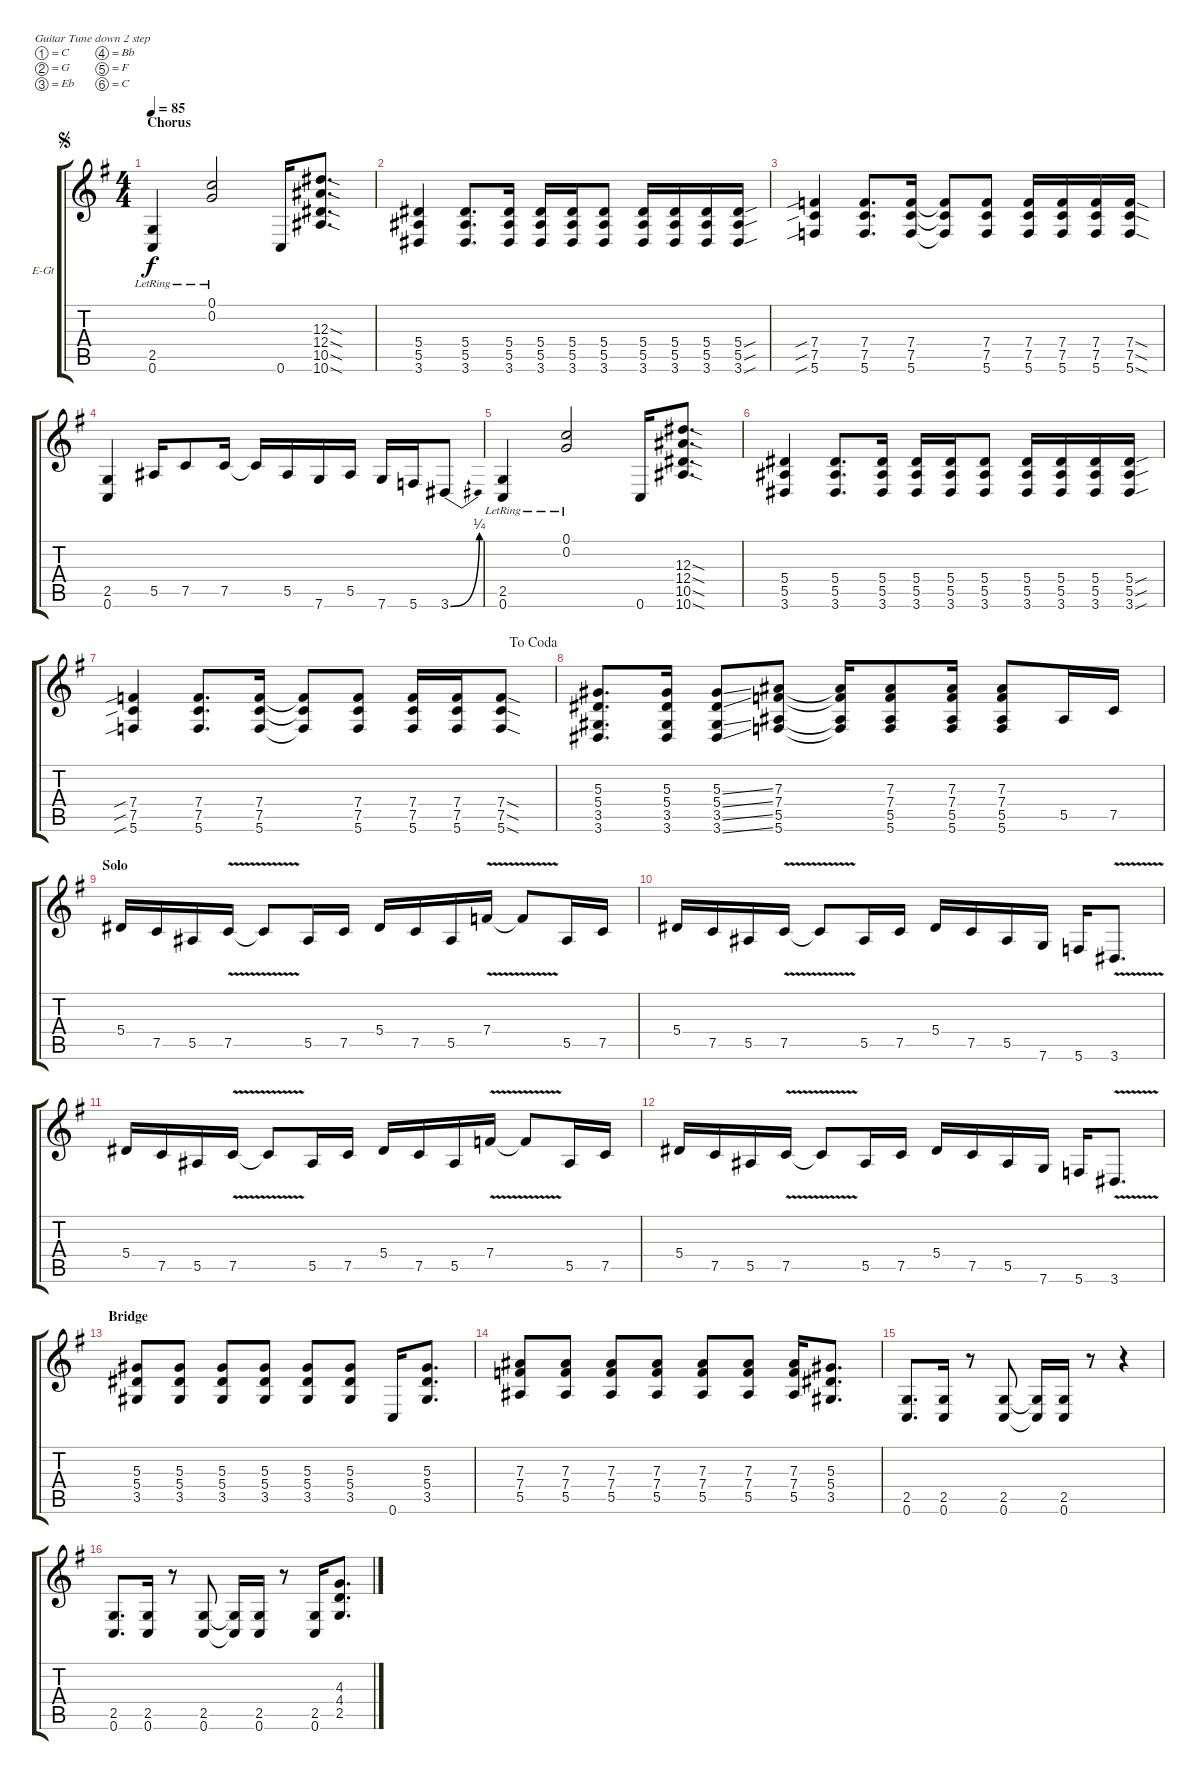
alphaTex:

\defaultSystemsLayout 4
\bracketExtendMode groupsimilarinstruments
\firstSystemTrackNameOrientation horizontal
\otherSystemsTrackNameOrientation horizontal
\track ("Guitar 1" "E-Gt") {instrument distortionguitar}
\staff {score tabs}
\tuning (C4 G3 Eb3 Bb2 F2 C2)
\ts (4 4)
\section ("" "Chorus")
\jump segno
\tempo 85
\clef g2
\ks g
(2.5{lr} 0.6{lr}).4{dy f} (0.1{lr} 0.2{lr}).2 0.6.16 (10.6{sod} 10.5{sod} 12.4{sod} 12.3{sod}).8{d} |
(3.6 5.5 5.4).4 (5.4 5.5 3.6).8{d} (3.6 5.5 5.4).16 (3.6 5.5 5.4).16 (3.6 5.5 5.4).16 (5.4 5.5 3.6).8 (3.6 5.5 5.4).16 (3.6 5.5 5.4).16 (3.6 5.5 5.4).16 (3.6{sou} 5.5{sou} 5.4{sou}).16 |
(7.4{sib} 7.5{sib} 5.6{sib}).4 (7.4 7.5 5.6).8{d} (5.6 7.5 7.4).16 (5.6{t} 7.5{t} 7.4{t}).8 (5.6 7.5 7.4).8 (5.6 7.5 7.4).16 (5.6 7.5 7.4).16 (5.6 7.5 7.4).16 (5.6{sod} 7.5{sod} 7.4{sod}).16 |
(2.5 0.6).4 5.5.16 7.5.8 7.5.16 7.5{t}.16 5.5.16 7.6.16 5.5.16 7.6.16 5.6.16 3.6{be (bend 0 0 3 1)}.8 |
(2.5{lr} 0.6{lr}).4 (0.1{lr} 0.2{lr}).2 0.6.16 (10.6{sod} 10.5{sod} 12.4{sod} 12.3{sod}).8{d} |
(3.6 5.5 5.4).4 (5.4 5.5 3.6).8{d} (3.6 5.5 5.4).16 (3.6 5.5 5.4).16 (3.6 5.5 5.4).16 (5.4 5.5 3.6).8 (3.6 5.5 5.4).16 (3.6 5.5 5.4).16 (3.6 5.5 5.4).16 (3.6{sou} 5.5{sou} 5.4{sou}).16 |
\jump dacoda
(7.4{sib} 7.5{sib} 5.6{sib}).4 (7.4 7.5 5.6).8{d} (5.6 7.5 7.4).16 (5.6{t} 7.5{t} 7.4{t}).8 (5.6 7.5 7.4).8 (5.6 7.5 7.4).16 (5.6 7.5 7.4).16 (5.6{sod} 7.5{sod} 7.4{sod}).8 |
(3.6 3.5 5.4 5.3).8{d} (3.6 3.5 5.4 5.3).16 (3.6{ss} 3.5{ss} 5.4{ss} 5.3{ss}).8 (7.3 7.4 5.5 5.6).8 (5.6{t} 5.5{t} 7.4{t} 7.3{t}).16 (7.3 7.4 5.5 5.6).8 (5.6 5.5 7.4 7.3).16 (7.3 7.4 5.5 5.6).8 5.5.16 7.5.16 |
\section ("" "Solo")
5.4.16 7.5.16 5.5.16 7.5{v}.16 7.5{v t}.8 5.5.16 7.5.16 5.4.16 7.5.16 5.5.16 7.4{v}.16 7.4{v t}.8 5.5.16 7.5.16 |
5.4.16 7.5.16 5.5.16 7.5{v}.16 7.5{v t}.8 5.5.16 7.5.16 5.4.16 7.5.16 5.5.16 7.6.16 5.6.16 3.6{v}.8{d} |
5.4.16 7.5.16 5.5.16 7.5{v}.16 7.5{v t}.8 5.5.16 7.5.16 5.4.16 7.5.16 5.5.16 7.4{v}.16 7.4{v t}.8 5.5.16 7.5.16 |
5.4.16 7.5.16 5.5.16 7.5{v}.16 7.5{v t}.8 5.5.16 7.5.16 5.4.16 7.5.16 5.5.16 7.6.16 5.6.16 3.6{v}.8{d} |
\section ("" "Bridge")
(5.3 5.4 3.5).8 (5.3 5.4 3.5).8 (5.3 5.4 3.5).8 (5.3 5.4 3.5).8 (5.3 5.4 3.5).8 (5.3 5.4 3.5).8 0.6.16 (5.3 5.4 3.5).8{d} |
(7.3 7.4 5.5).8 (7.3 7.4 5.5).8 (7.3 7.4 5.5).8 (7.3 7.4 5.5).8 (7.3 7.4 5.5).8 (7.3 7.4 5.5).8 (7.3 7.4 5.5).16 (5.3 5.4 3.5).8{d} |
(2.5 0.6).8{d} (0.6 2.5).16 r.8 (2.5 0.6).8 (0.6{t} 2.5{t}).16 (0.6 2.5).16 r.8 r.4 |
(2.5 0.6).8{d} (0.6 2.5).16 r.8 (2.5 0.6).8 (0.6{t} 2.5{t}).16 (0.6 2.5).16 r.8 (2.5 0.6).16 (2.5 4.4 4.3).8{d}
